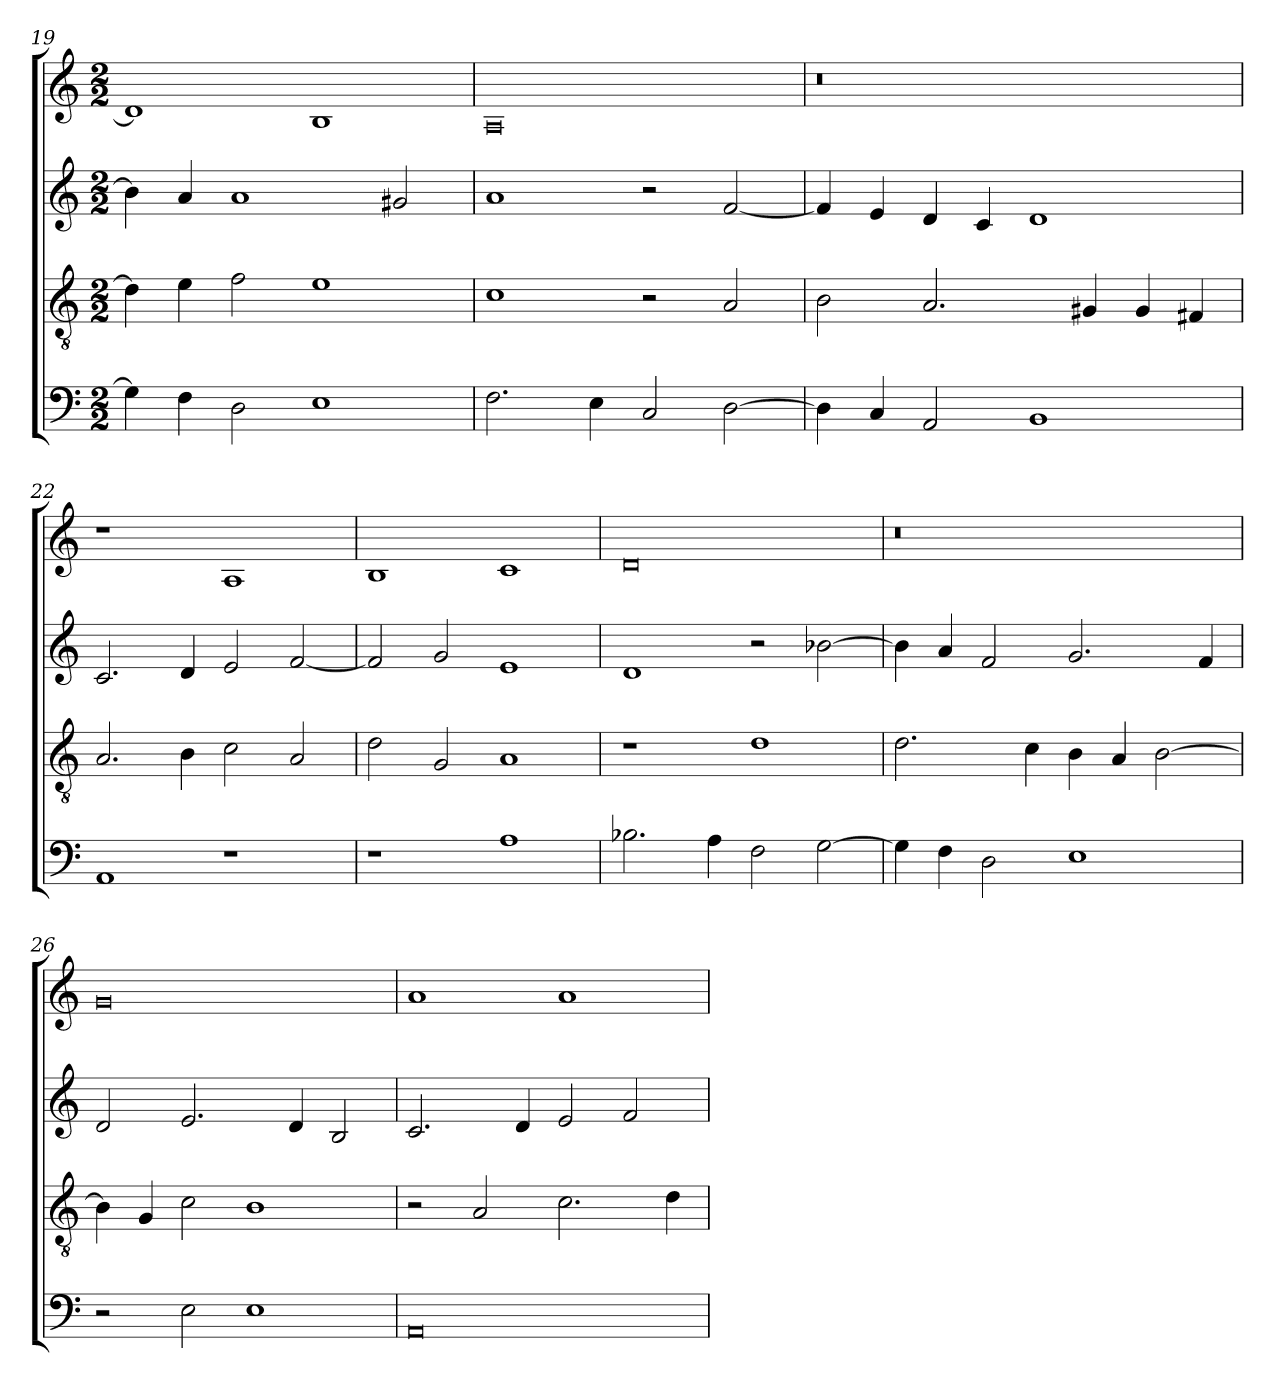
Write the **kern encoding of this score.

**kern	**kern	**kern	**kern
*part4	*part3	*part2	*part1
*staff4	*staff3	*staff2	*staff1
*clefF4	*clefGv2	*clefG2	*clefG2
*k[]	*k[]	*k[]	*k[]
*M2/2	*M2/2	*M2/2	*M2/2
=19	=19	=19	=19
4G\]	4d\]	4b\]	1d]
4F\	4e\	4a/	.
2D\	2f\	1a	.
1E	1e	.	1B
.	.	2g#X/	.
=20	=20	=20	=20
2.F\	1c	1a	0A
4E\	.	.	.
2C/	2r	2r	.
[2D\	2A/	[2f/	.
=21	=21	=21	=21
4D\]	2B\	4f/]	0r
4C/	.	4e/	.
2AA/	2.A/	4d/	.
.	.	4c/	.
1BB	.	1d	.
.	4G#X/	.	.
.	4G#/	.	.
.	4F#X/	.	.
=22	=22	=22	=22
1AA	2.A/	2.c/	1r
.	4B\	4d/	.
1r	2c\	2e/	1A
.	2A/	[2f/	.
=23	=23	=23	=23
1r	2d\	2f/]	1B
.	2G/	2g/	.
1A	1A	1e	1c
=24	=24	=24	=24
2.B-X\	1r	1d	0d
4A\	.	.	.
2F\	1d	2r	.
[2G\	.	[2b-X\	.
=25	=25	=25	=25
4G\]	2.d\	4b-\]	0r
4F\	.	4a/	.
2D\	.	2f/	.
.	4c\	.	.
1E	4B\	2.g/	.
.	4A/	.	.
.	[2B\	.	.
.	.	4f/	.
=26	=26	=26	=26
2r	4B\]	2d/	0g
.	4G/	.	.
2E\	2c\	2.e/	.
1E	1B	.	.
.	.	4d/	.
.	.	2B/	.
=27	=27	=27	=27
0AA	2r	2.c/	1a
.	2A/	.	.
.	.	4d/	.
.	2.c\	2e/	1a
.	.	2f/	.
.	4d\	.	.
=	=	=	=
*-	*-	*-	*-
